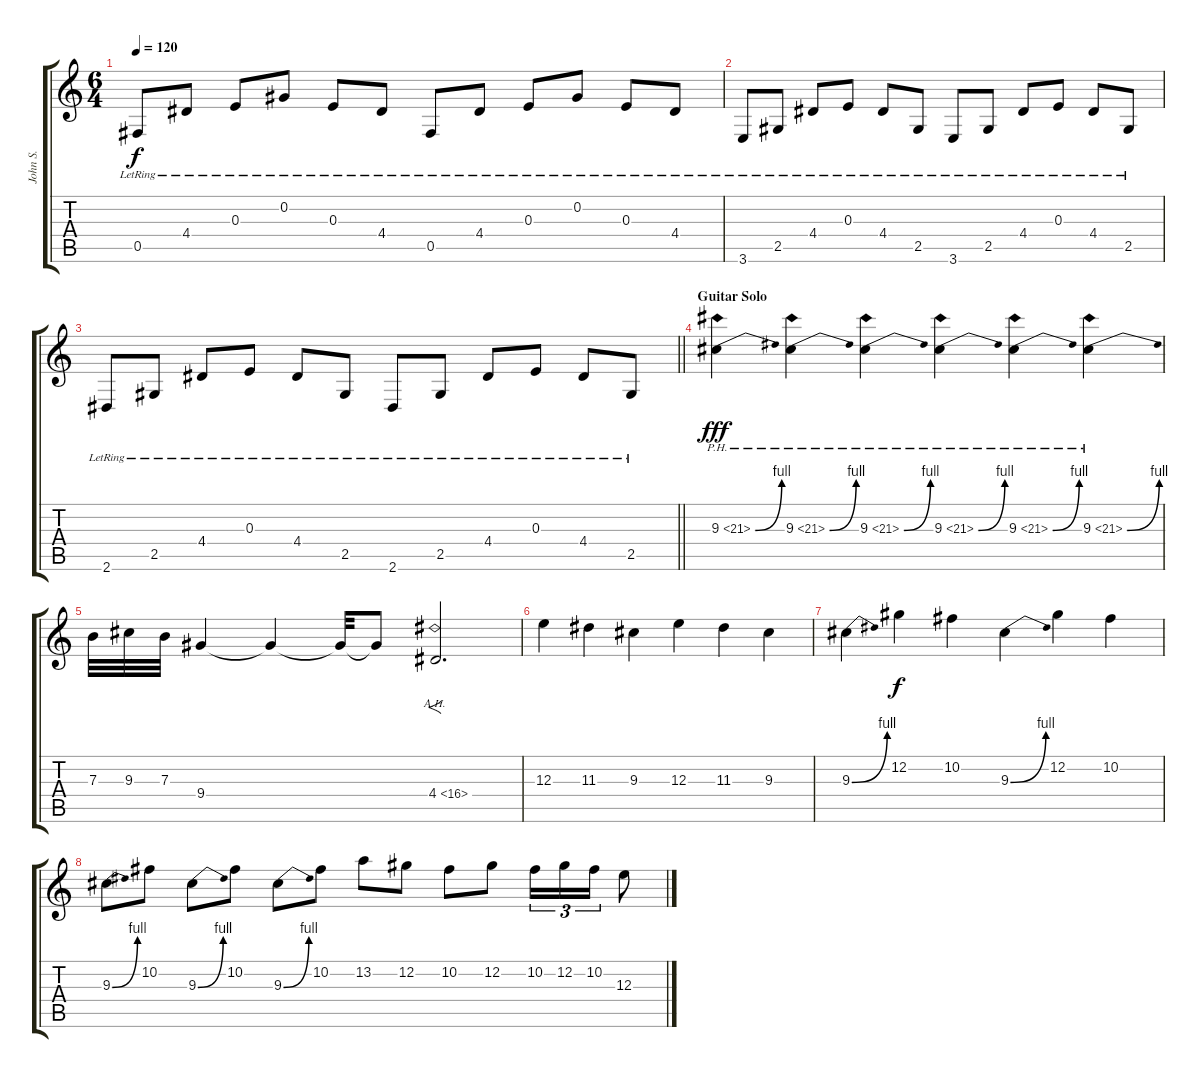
\track ("John S." "John S.") {instrument acousticguitarsteel}
\staff {score tabs}
\tuning (Db4 Ab3 E3 B2 Gb2 Db2) {hide}
\ts (6 4)
\tempo 120
\clef g2
\ks c
0.5{lr}.8{dy f} 4.4{lr}.8 0.3{lr}.8 0.2{lr}.8 0.3{lr}.8 4.4{lr}.8 0.5{lr}.8 4.4{lr}.8 0.3{lr}.8 0.2{lr}.8 0.3{lr}.8 4.4{lr}.8 |
3.6{lr}.8 2.5{lr}.8 4.4{lr}.8 0.3{lr}.8 4.4{lr}.8 2.5{lr}.8 3.6{lr}.8 2.5{lr}.8 4.4{lr}.8 0.3{lr}.8 4.4{lr}.8 2.5{lr}.8 |
\barLineRight lightlight
2.6{lr}.8 2.5{lr}.8 4.4{lr}.8 0.3{lr}.8 4.4{lr}.8 2.5{lr}.8 2.6{lr}.8 2.5{lr}.8 4.4{lr}.8 0.3{lr}.8 4.4{lr}.8 2.5{lr}.8 |
\section ("" "Guitar Solo")
9.3{be (bend 0 0 60 4) ph 12}.4{dy fff instrument overdrivenguitar} 9.3{be (bend 0 0 60 4) ph 12}.4 9.3{be (bend 0 0 60 4) ph 12}.4 9.3{be (bend 0 0 60 4) ph 12}.4 9.3{be (bend 0 0 60 4) ph 12}.4 9.3{be (bend 0 0 60 4) ph 12}.4 |
7.3.32 9.3.32 7.3.32 9.4.4 9.4{t}.4 9.4{t}.32 9.4{t}.8 4.4{ah 12}.2{f d} |
12.3.4 11.3.4 9.3.4 12.3.4 11.3.4 9.3.4 |
9.3{be (bend 0 0 60 4)}.4 12.2.4{dy f} 10.2.4 9.3{be (bend 0 0 60 4)}.4 12.2.4 10.2.4 |
9.3{be (bend 0 0 60 4)}.8 10.2.8 9.3{be (bend 0 0 60 4)}.8 10.2.8 9.3{be (bend 0 0 60 4)}.8 10.2.8 13.2.8 12.2.8 10.2.8 12.2.8 10.2.16{tu (3 2)} 12.2.16{tu (3 2)} 10.2.16{tu (3 2)} 12.3.8
